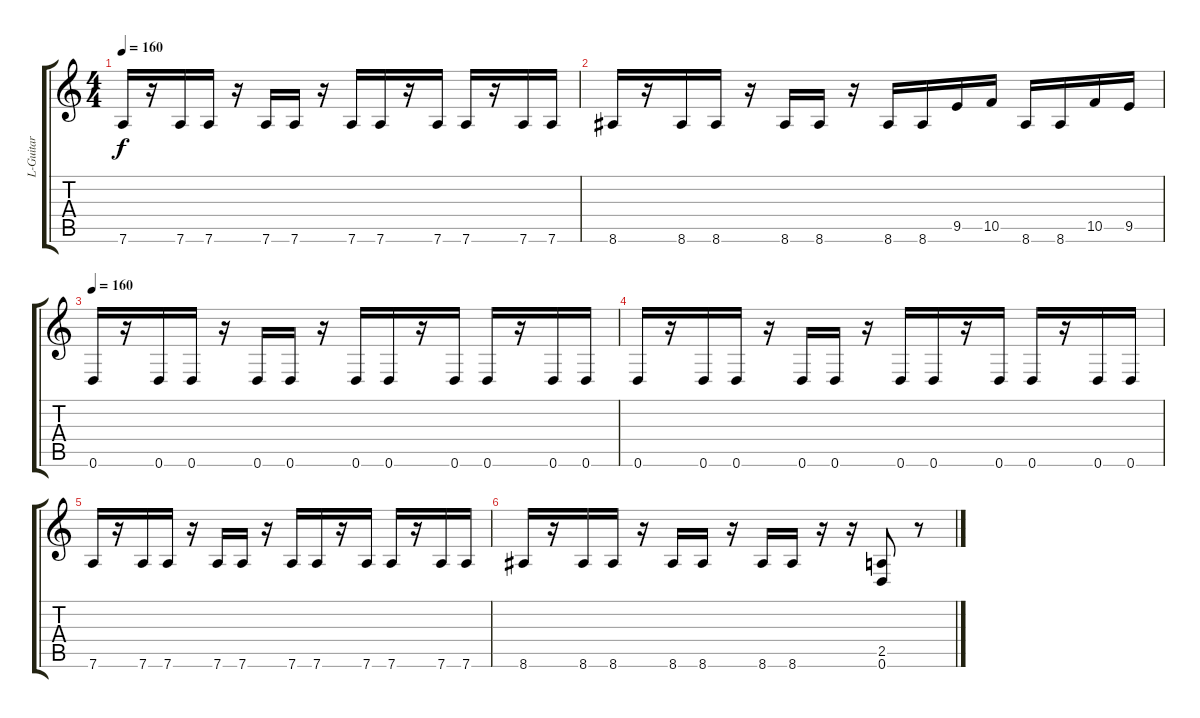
\track ("L-Guitar" "L-Guitar") {instrument distortionguitar}
\staff {score tabs}
\tuning (D4 A3 F3 C3 G2 D2) {hide}
\ts (4 4)
\tempo 160
\clef g2
\ks c
7.6.16{dy f} r.16 7.6.16 7.6.16 r.16 7.6.16 7.6.16 r.16 7.6.16 7.6.16 r.16 7.6.16 7.6.16 r.16 7.6.16 7.6.16 |
8.6.16 r.16 8.6.16 8.6.16 r.16 8.6.16 8.6.16 r.16 8.6.16 8.6.16 9.5.16 10.5.16 8.6.16 8.6.16 10.5.16 9.5.16 |
\tempo 160
0.6.16 r.16 0.6.16 0.6.16 r.16 0.6.16 0.6.16 r.16 0.6.16 0.6.16 r.16 0.6.16 0.6.16 r.16 0.6.16 0.6.16 |
0.6.16 r.16 0.6.16 0.6.16 r.16 0.6.16 0.6.16 r.16 0.6.16 0.6.16 r.16 0.6.16 0.6.16 r.16 0.6.16 0.6.16 |
7.6.16 r.16 7.6.16 7.6.16 r.16 7.6.16 7.6.16 r.16 7.6.16 7.6.16 r.16 7.6.16 7.6.16 r.16 7.6.16 7.6.16 |
8.6.16 r.16 8.6.16 8.6.16 r.16 8.6.16 8.6.16 r.16 8.6.16 8.6.16 r.16 r.16 (2.5 0.6).8 r.8
